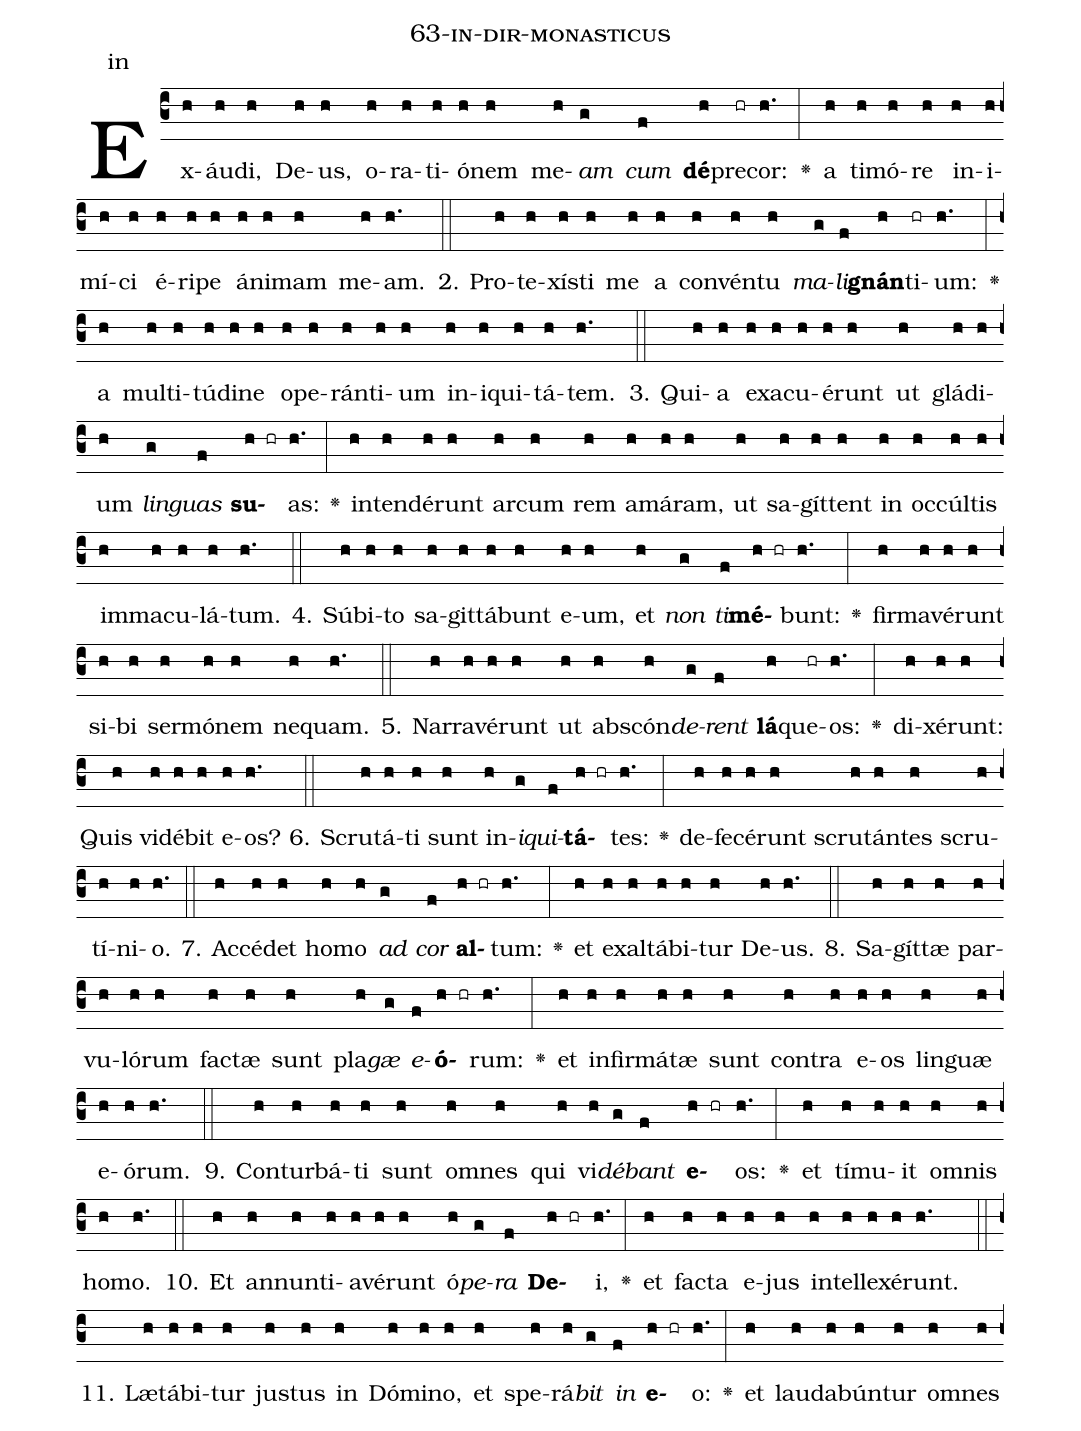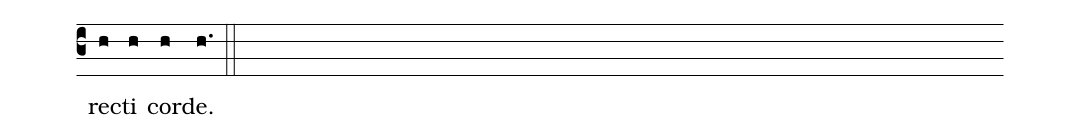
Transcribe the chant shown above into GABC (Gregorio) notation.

name: 63-in-dir-monasticus;
annotation: in;
%%
(c3)Ex(h)áu(h)di,(h) De(h)us,(h) o(h)ra(h)ti(h)ó(h)nem(h) me(h)<i>am</i>(g) <i>cum</i>(f) <b>dé</b>(h)pre(hr)cor:(h.) <v>\greheightstar</v>(:) a(h) ti(h)mó(h)re(h) in(h)i(h)mí(h)ci(h) é(h)ri(h)pe(h) á(h)ni(h)mam(h) me(h)am.(h.) (::)
2. Pro(h)te(h)xís(h)ti(h) me(h) a(h) con(h)vén(h)tu(h) <i>ma</i>(g)<i>li</i>(f)<b>gnán</b>(h)ti(hr)um:(h.) <v>\greheightstar</v>(:) a(h) mul(h)ti(h)tú(h)di(h)ne(h) o(h)pe(h)rán(h)ti(h)um(h) in(h)i(h)qui(h)tá(h)tem.(h.) (::)
3. Qui(h)a(h) ex(h)a(h)cu(h)é(h)runt(h) ut(h) glá(h)di(h)um(h) <i>lin</i>(g)<i>guas</i>(f) <b>su</b>(h hr)as:(h.) <v>\greheightstar</v>(:) in(h)ten(h)dé(h)runt(h) ar(h)cum(h) rem(h) a(h)má(h)ram,(h) ut(h) sa(h)gít(h)tent(h) in(h) oc(h)cúl(h)tis(h) im(h)ma(h)cu(h)lá(h)tum.(h.) (::)
4. Súb(h)i(h)to(h) sa(h)git(h)tá(h)bunt(h) e(h)um,(h) et(h) <i>non</i>(g) <i>ti</i>(f)<b>mé</b>(h hr)bunt:(h.) <v>\greheightstar</v>(:) fir(h)ma(h)vé(h)runt(h) si(h)bi(h) ser(h)mó(h)nem(h) ne(h)quam.(h.) (::)
5. Nar(h)ra(h)vé(h)runt(h) ut(h) abs(h)cón(h)<i>de</i>(g)<i>rent</i>(f) <b>lá</b>(h)que(hr)os:(h.) <v>\greheightstar</v>(:) di(h)xé(h)runt:(h) Quis(h) vi(h)dé(h)bit(h) e(h)os?(h.) (::)
6. Scru(h)tá(h)ti(h) sunt(h) in(h)<i>i</i>(g)<i>qui</i>(f)<b>tá</b>(h hr)tes:(h.) <v>\greheightstar</v>(:) de(h)fe(h)cé(h)runt(h) scru(h)tán(h)tes(h) scru(h)tí(h)ni(h)o.(h.) (::)
7. Ac(h)cé(h)det(h) ho(h)mo(h) <i>ad</i>(g) <i>cor</i>(f) <b>al</b>(h hr)tum:(h.) <v>\greheightstar</v>(:) et(h) ex(h)al(h)tá(h)bi(h)tur(h) De(h)us.(h.) (::)
8. Sa(h)gít(h)tæ(h) par(h)vu(h)ló(h)rum(h) fac(h)tæ(h) sunt(h) pla(h)<i>gæ</i>(g) <i>e</i>(f)<b>ó</b>(h hr)rum:(h.) <v>\greheightstar</v>(:) et(h) in(h)fir(h)má(h)tæ(h) sunt(h) con(h)tra(h) e(h)os(h) lin(h)guæ(h) e(h)ó(h)rum.(h.) (::)
9. Con(h)tur(h)bá(h)ti(h) sunt(h) om(h)nes(h) qui(h) vi(h)<i>dé</i>(g)<i>bant</i>(f) <b>e</b>(h hr)os:(h.) <v>\greheightstar</v>(:) et(h) tí(h)mu(h)it(h) om(h)nis(h) ho(h)mo.(h.) (::)
10. Et(h) an(h)nun(h)ti(h)a(h)vé(h)runt(h) ó(h)<i>pe</i>(g)<i>ra</i>(f) <b>De</b>(h hr)i,(h.) <v>\greheightstar</v>(:) et(h) fac(h)ta(h) e(h)jus(h) in(h)tel(h)le(h)xé(h)runt.(h.) (::)
11. Læ(h)tá(h)bi(h)tur(h) jus(h)tus(h) in(h) Dó(h)mi(h)no,(h) et(h) spe(h)rá(h)<i>bit</i>(g) <i>in</i>(f) <b>e</b>(h hr)o:(h.) <v>\greheightstar</v>(:) et(h) lau(h)da(h)bún(h)tur(h) om(h)nes(h) rec(h)ti(h) cor(h)de.(h.) (::)
